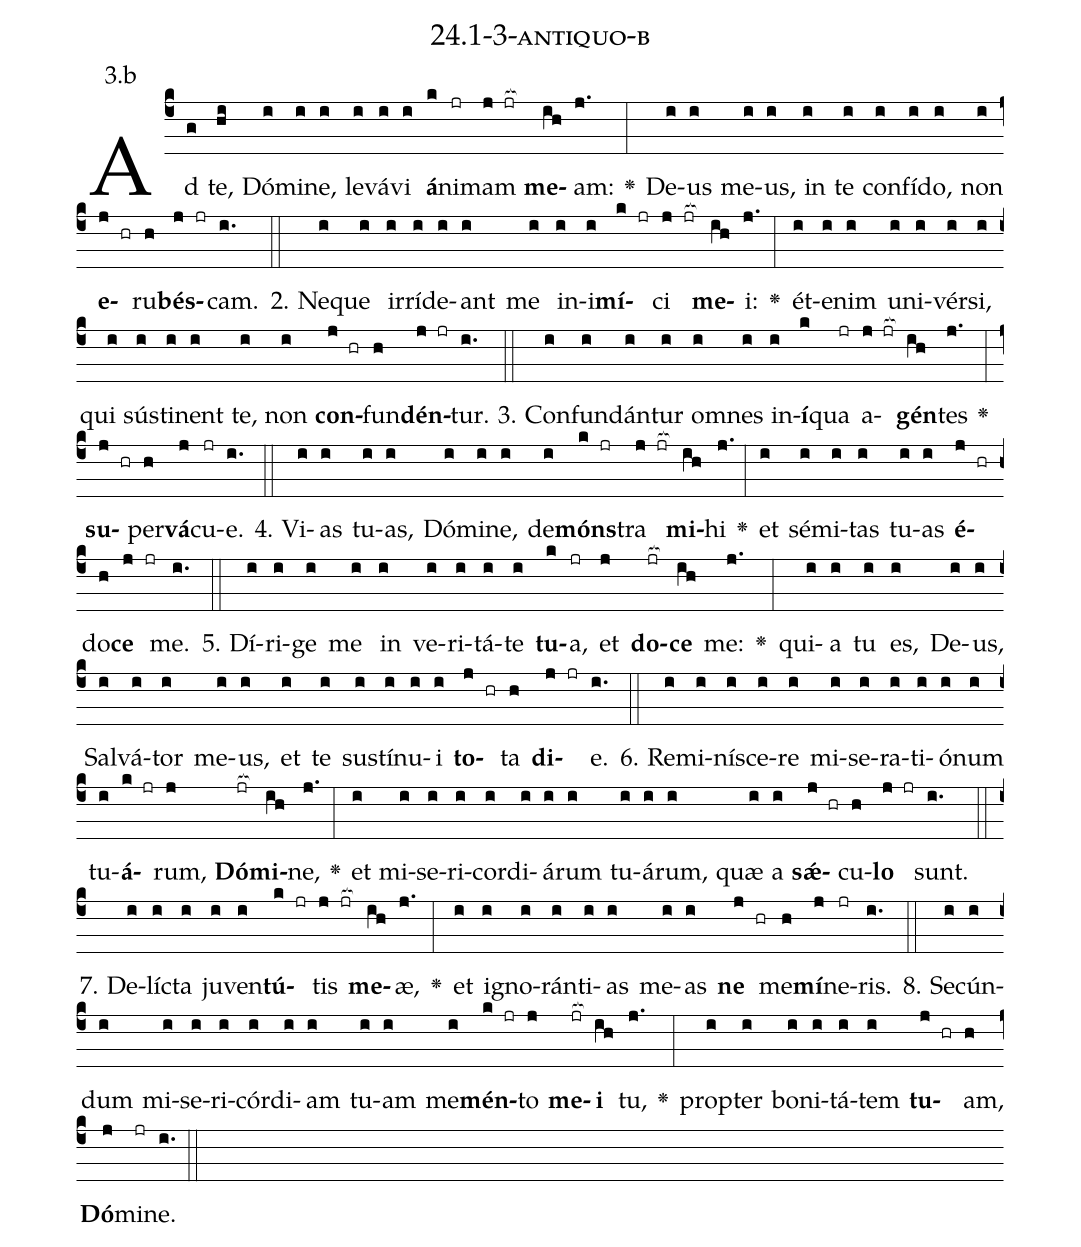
name: 24.1-3-antiquo-b;
annotation: 3.b;
%%
(c4)Ad(g) te,(hi) Dó(i)mi(i)ne,(i) le(i)vá(i)vi(i) <b>á</b>(k)ni(jr)mam(j jr[ocb:1{]) <b>me</b>(ih[ocb:0}])am:(j.) <v>\greheightstar</v>(:) De(i)us(i) me(i)us,(i) in(i) te(i) con(i)fí(i)do,(i) non(i) <b>e</b>(j hr)ru(h)<b>bés</b>(j jr)cam.(i.) (::)
2. Ne(i)que(i) ir(i)rí(i)de(i)ant(i) me(i) in(i)i(i)<b>mí</b>(k jr)ci(j jr[ocb:1{]) <b>me</b>(ih[ocb:0}])i:(j.) <v>\greheightstar</v>(:) ét(i)e(i)nim(i) u(i)ni(i)vér(i)si,(i) qui(i) sús(i)ti(i)nent(i) te,(i) non(i) <b>con</b>(j hr)fun(h)<b>dén</b>(j jr)tur.(i.) (::)
3. Con(i)fun(i)dán(i)tur(i) om(i)nes(i) in(i)<b>í</b>(k)qua(jr) a(j jr[ocb:1{])<b>gén</b>(ih[ocb:0}])tes(j.) <v>\greheightstar</v>(:) <b>su</b>(j hr)per(h)<b>vá</b>(j)cu(jr)e.(i.) (::)
4. Vi(i)as(i) tu(i)as,(i) Dó(i)mi(i)ne,(i) de(i)<b>móns</b>(k jr)tra(j jr[ocb:1{]) <b>mi</b>(ih[ocb:0}])hi(j.) <v>\greheightstar</v>(:) et(i) sé(i)mi(i)tas(i) tu(i)as(i) <b>é</b>(j hr)do(h)<b>ce</b>(j jr) me.(i.) (::)
5. Dí(i)ri(i)ge(i) me(i) in(i) ve(i)ri(i)tá(i)te(i) <b>tu</b>(k)a,(jr) et(j) <b>do</b>(jr[ocb:1{])<b>ce</b>(ih[ocb:0}]) me:(j.) <v>\greheightstar</v>(:) qui(i)a(i) tu(i) es,(i) De(i)us,(i) Sal(i)vá(i)tor(i) me(i)us,(i) et(i) te(i) sus(i)tí(i)nu(i)i(i) <b>to</b>(j hr)ta(h) <b>di</b>(j jr)e.(i.) (::)
6. Re(i)mi(i)ní(i)sce(i)re(i) mi(i)se(i)ra(i)ti(i)ó(i)num(i) tu(i)<b>á</b>(k jr)rum,(j) <b>Dó</b>(jr[ocb:1{])<b>mi</b>(ih[ocb:0}])ne,(j.) <v>\greheightstar</v>(:) et(i) mi(i)se(i)ri(i)cor(i)di(i)á(i)rum(i) tu(i)á(i)rum,(i) quæ(i) a(i) <b>sǽ</b>(j hr)cu(h)<b>lo</b>(j jr) sunt.(i.) (::)
7. De(i)líc(i)ta(i) ju(i)ven(i)<b>tú</b>(k jr)tis(j jr[ocb:1{]) <b>me</b>(ih[ocb:0}])æ,(j.) <v>\greheightstar</v>(:) et(i) i(i)gno(i)rán(i)ti(i)as(i) me(i)as(i) <b>ne</b>(j hr) me(h)<b>mí</b>(j)ne(jr)ris.(i.) (::)
8. Se(i)cún(i)dum(i) mi(i)se(i)ri(i)cór(i)di(i)am(i) tu(i)am(i) me(i)<b>mén</b>(k jr)to(j) <b>me</b>(jr[ocb:1{])<b>i</b>(ih[ocb:0}]) tu,(j.) <v>\greheightstar</v>(:) prop(i)ter(i) bo(i)ni(i)tá(i)tem(i) <b>tu</b>(j hr)am,(h) <b>Dó</b>(j)mi(jr)ne.(i.) (::)
